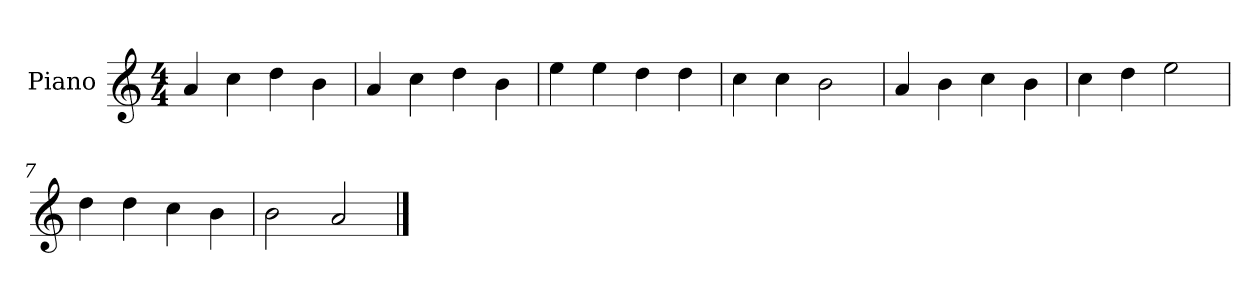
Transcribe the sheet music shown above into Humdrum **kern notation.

**kern
*part1
*staff1
*I"Piano
*I'P-no
*clefG2
*k[]
*M4/4
*MM90
=1
4a/
4cc\
4dd\
4b\
=2
4a/
4cc\
4dd\
4b\
=3
4ee\
4ee\
4dd\
4dd\
=4
4cc\
4cc\
2b\
=5
4a/
4b\
4cc\
4b\
=6
4cc\
4dd\
2ee\
=7
4dd\
4dd\
4cc\
4b\
=8
2b\
2a/
==
*-
